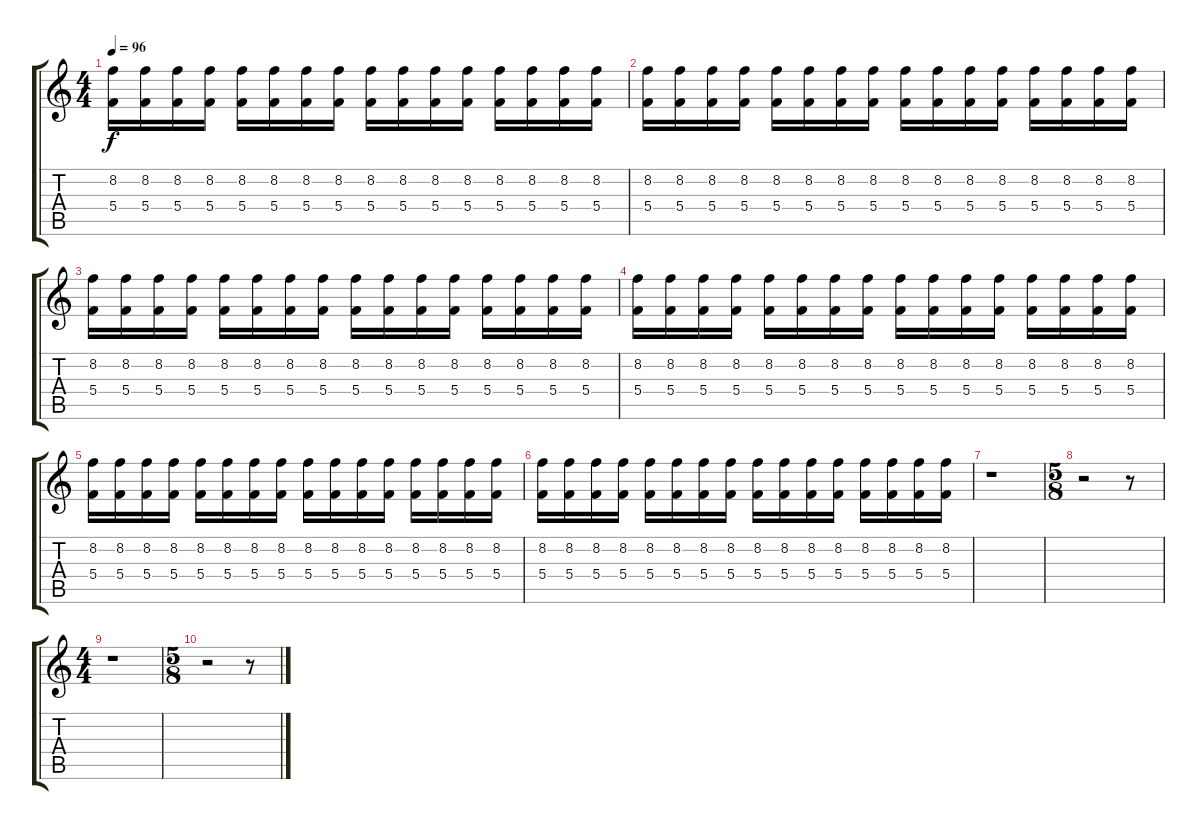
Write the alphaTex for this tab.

\track "" {instrument distortionguitar}
\staff {score tabs}
\tuning (D4 A3 F3 C3 G2 C2) {hide}
\ts (4 4)
\tempo 96
\clef g2
\ks c
(8.2 5.4).16{dy f} (8.2 5.4).16 (8.2 5.4).16 (8.2 5.4).16 (8.2 5.4).16 (8.2 5.4).16 (8.2 5.4).16 (8.2 5.4).16 (8.2 5.4).16 (8.2 5.4).16 (8.2 5.4).16 (8.2 5.4).16 (8.2 5.4).16 (8.2 5.4).16 (8.2 5.4).16 (8.2 5.4).16 |
(8.2 5.4).16 (8.2 5.4).16 (8.2 5.4).16 (8.2 5.4).16 (8.2 5.4).16 (8.2 5.4).16 (8.2 5.4).16 (8.2 5.4).16 (8.2 5.4).16 (8.2 5.4).16 (8.2 5.4).16 (8.2 5.4).16 (8.2 5.4).16 (8.2 5.4).16 (8.2 5.4).16 (8.2 5.4).16 |
(8.2 5.4).16 (8.2 5.4).16 (8.2 5.4).16 (8.2 5.4).16 (8.2 5.4).16 (8.2 5.4).16 (8.2 5.4).16 (8.2 5.4).16 (8.2 5.4).16 (8.2 5.4).16 (8.2 5.4).16 (8.2 5.4).16 (8.2 5.4).16 (8.2 5.4).16 (8.2 5.4).16 (8.2 5.4).16 |
(8.2 5.4).16 (8.2 5.4).16 (8.2 5.4).16 (8.2 5.4).16 (8.2 5.4).16 (8.2 5.4).16 (8.2 5.4).16 (8.2 5.4).16 (8.2 5.4).16 (8.2 5.4).16 (8.2 5.4).16 (8.2 5.4).16 (8.2 5.4).16 (8.2 5.4).16 (8.2 5.4).16 (8.2 5.4).16 |
(8.2 5.4).16 (8.2 5.4).16 (8.2 5.4).16 (8.2 5.4).16 (8.2 5.4).16 (8.2 5.4).16 (8.2 5.4).16 (8.2 5.4).16 (8.2 5.4).16 (8.2 5.4).16 (8.2 5.4).16 (8.2 5.4).16 (8.2 5.4).16 (8.2 5.4).16 (8.2 5.4).16 (8.2 5.4).16 |
(8.2 5.4).16 (8.2 5.4).16 (8.2 5.4).16 (8.2 5.4).16 (8.2 5.4).16 (8.2 5.4).16 (8.2 5.4).16 (8.2 5.4).16 (8.2 5.4).16 (8.2 5.4).16 (8.2 5.4).16 (8.2 5.4).16 (8.2 5.4).16 (8.2 5.4).16 (8.2 5.4).16 (8.2 5.4).16 |
r.1 |
\ts (5 8)
r.2 r.8 |
\ts (4 4)
r.1 |
\ts (5 8)
r.2 r.8
